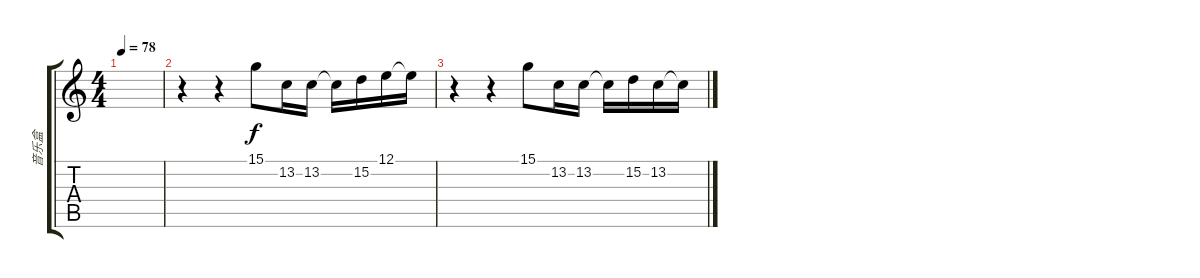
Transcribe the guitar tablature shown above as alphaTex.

\track ("音乐盒" "音乐盒") {instrument musicbox}
\staff {score tabs}
\tuning (E4 B3 G3 D3 A2 E2) {hide}
\ts (4 4)
\tempo 78
\clef g2
\ks c
|
r.4 r.4 15.1.8 13.2.16 13.2.16 13.2{t}.16 15.2.16 12.1.16 12.1{t}.16 |
r.4 r.4 15.1.8 13.2.16 13.2.16 13.2{t}.16 15.2.16 13.2.16 13.2{t}.16
